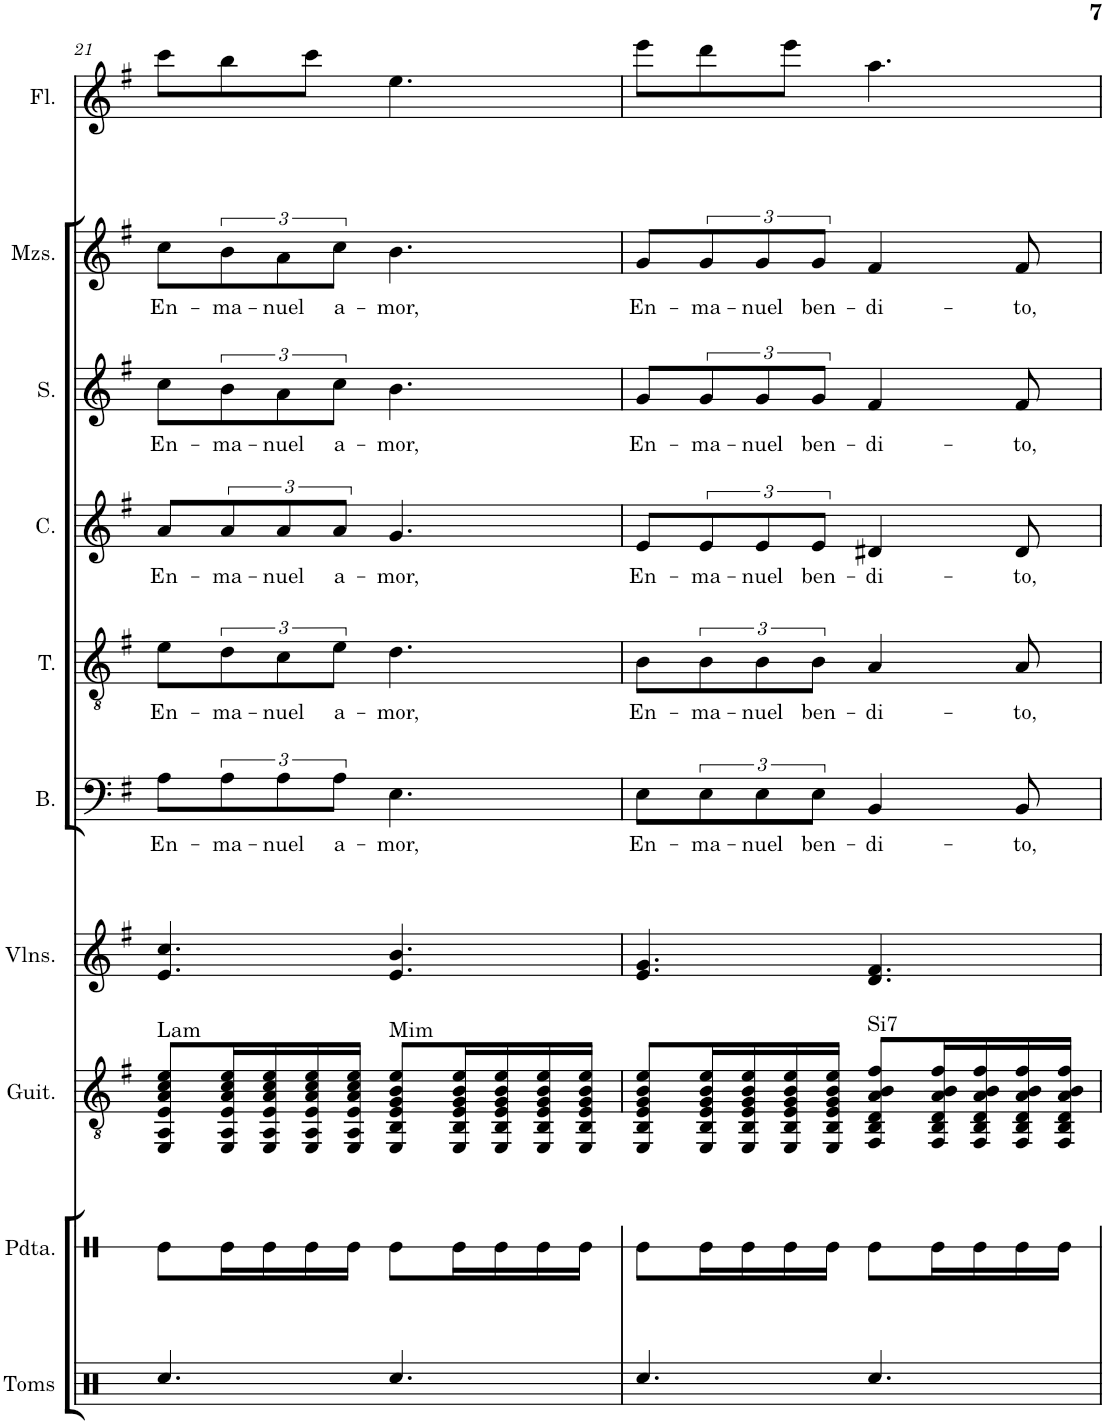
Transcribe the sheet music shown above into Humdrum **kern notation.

**kern	**kern	**kern	**harte	**kern	**kern	**text	**kern	**text	**kern	**text	**kern	**text	**kern	**text	**kern
*part10	*part9	*part8	*part8	*part7	*part6	*part6	*part5	*part5	*part4	*part4	*part3	*part3	*part2	*part2	*part1
*staff10	*staff9	*staff8	*	*staff7	*staff6	*staff6	*staff5	*staff5	*staff4	*staff4	*staff3	*staff3	*staff2	*staff2	*staff1
*I"Toms	*I"Pandereta	*I"Guitarra	*	*I"Violines	*I"Bajo	*	*I"Tenor	*	*I"Contralto	*	*I"Soprano	*	*I"Mezzo-soprano	*	*I"Flauta
*I'Toms	*I'Pdta.	*I'Guit.	*	*I'Vlns.	*I'B.	*	*I'T.	*	*I'C.	*	*I'S.	*	*I'Mzs.	*	*I'Fl.
!!LO:PB:g=z
*clefX	*clefX	*clefGv2	*	*clefG2	*clefF4	*	*clefGv2	*	*clefG2	*	*clefG2	*	*clefG2	*	*clefG2
*k[]	*k[]	*k[f#]	*	*k[f#]	*k[f#]	*	*k[f#]	*	*k[f#]	*	*k[f#]	*	*k[f#]	*	*k[f#]
*M6/8	*M6/8	*M6/8	*	*M6/8	*M6/8	*	*M6/8	*	*M6/8	*	*M6/8	*	*M6/8	*	*M6/8
=21	=21	=21	=21	=21	=21	=21	=21	=21	=21	=21	=21	=21	=21	=21	=21
!	!	!	!LO:H:kt=Lam	!	!	!LO:LY:b	!	!LO:LY:b	!	!LO:LY:b	!	!LO:LY:b	!	!LO:LY:b	!
4.Rcc/	8Re\L	8EE/ 8AA/ 8E/ 8A/ 8c/ 8e/L	N	4.e/ 4.cc/	8A\L	En-	8e\L	En-	8a/L	En-	8cc\L	En-	8cc\L	En-	8ccc\L
!	!	!	!	!	!	!LO:LY:b	!	!LO:LY:b	!	!LO:LY:b	!	!LO:LY:b	!	!LO:LY:b	!
.	16Re\L	16EE/ 16AA/ 16E/ 16A/ 16c/ 16e/L	.	.	12A\	-ma-	12d\	-ma-	12a/	-ma-	12b\	-ma-	12b\	-ma-	8bb\
.	16Re\	16EE/ 16AA/ 16E/ 16A/ 16c/ 16e/	.	.	.	.	.	.	.	.	.	.	.	.	.
!	!	!	!	!	!	!LO:LY:b	!	!LO:LY:b	!	!LO:LY:b	!	!LO:LY:b	!	!LO:LY:b	!
.	.	.	.	.	12A\	-nuel	12c\	-nuel	12a/	-nuel	12a\	-nuel	12a\	-nuel	.
.	16Re\	16EE/ 16AA/ 16E/ 16A/ 16c/ 16e/	.	.	.	.	.	.	.	.	.	.	.	.	8ccc\J
!	!	!	!	!	!	!LO:LY:b	!	!LO:LY:b	!	!LO:LY:b	!	!LO:LY:b	!	!LO:LY:b	!
.	.	.	.	.	12A\J	a-	12e\J	a-	12a/J	a-	12cc\J	a-	12cc\J	a-	.
.	16Re\JJ	16EE/ 16AA/ 16E/ 16A/ 16c/ 16e/JJ	.	.	.	.	.	.	.	.	.	.	.	.	.
!	!	!	!LO:H:kt=Mim	!	!	!LO:LY:b	!	!LO:LY:b	!	!LO:LY:b	!	!LO:LY:b	!	!LO:LY:b	!
4.Rcc/	8Re\L	8EE/ 8BB/ 8E/ 8G/ 8B/ 8e/L	N	4.e/ 4.b/	4.E\	-mor,	4.d\	-mor,	4.g/	-mor,	4.b\	-mor,	4.b\	-mor,	4.ee\
.	16Re\L	16EE/ 16BB/ 16E/ 16G/ 16B/ 16e/L	.	.	.	.	.	.	.	.	.	.	.	.	.
.	16Re\	16EE/ 16BB/ 16E/ 16G/ 16B/ 16e/	.	.	.	.	.	.	.	.	.	.	.	.	.
.	16Re\	16EE/ 16BB/ 16E/ 16G/ 16B/ 16e/	.	.	.	.	.	.	.	.	.	.	.	.	.
.	16Re\JJ	16EE/ 16BB/ 16E/ 16G/ 16B/ 16e/JJ	.	.	.	.	.	.	.	.	.	.	.	.	.
=22	=22	=22	=22	=22	=22	=22	=22	=22	=22	=22	=22	=22	=22	=22	=22
!	!	!	!	!	!	!LO:LY:b	!	!LO:LY:b	!	!LO:LY:b	!	!LO:LY:b	!	!LO:LY:b	!
4.Rcc/	8Re\L	8EE/ 8BB/ 8E/ 8G/ 8B/ 8e/L	.	4.e/ 4.g/	8E\L	En-	8B\L	En-	8e/L	En-	8g/L	En-	8g/L	En-	8eee\L
!	!	!	!	!	!	!LO:LY:b	!	!LO:LY:b	!	!LO:LY:b	!	!LO:LY:b	!	!LO:LY:b	!
.	16Re\L	16EE/ 16BB/ 16E/ 16G/ 16B/ 16e/L	.	.	12E\	-ma-	12B\	-ma-	12e/	-ma-	12g/	-ma-	12g/	-ma-	8ddd\
.	16Re\	16EE/ 16BB/ 16E/ 16G/ 16B/ 16e/	.	.	.	.	.	.	.	.	.	.	.	.	.
!	!	!	!	!	!	!LO:LY:b	!	!LO:LY:b	!	!LO:LY:b	!	!LO:LY:b	!	!LO:LY:b	!
.	.	.	.	.	12E\	-nuel	12B\	-nuel	12e/	-nuel	12g/	-nuel	12g/	-nuel	.
.	16Re\	16EE/ 16BB/ 16E/ 16G/ 16B/ 16e/	.	.	.	.	.	.	.	.	.	.	.	.	8eee\J
!	!	!	!	!	!	!LO:LY:b	!	!LO:LY:b	!	!LO:LY:b	!	!LO:LY:b	!	!LO:LY:b	!
.	.	.	.	.	12E\J	ben-	12B\J	ben-	12e/J	ben-	12g/J	ben-	12g/J	ben-	.
.	16Re\JJ	16EE/ 16BB/ 16E/ 16G/ 16B/ 16e/JJ	.	.	.	.	.	.	.	.	.	.	.	.	.
!	!	!	!LO:H:kt=Si7	!	!	!LO:LY:b	!	!LO:LY:b	!	!LO:LY:b	!	!LO:LY:b	!	!LO:LY:b	!
4.Rcc/	8Re\L	8FF#/ 8BB/ 8D/ 8A/ 8B/ 8f#/L	N	4.d/ 4.f#/	4BB/	-di-	4A/	-di-	4d#X/	-di-	4f#/	-di-	4f#/	-di-	4.aa\
.	16Re\L	16FF#/ 16BB/ 16D/ 16A/ 16B/ 16f#/L	.	.	.	.	.	.	.	.	.	.	.	.	.
.	16Re\	16FF#/ 16BB/ 16D/ 16A/ 16B/ 16f#/	.	.	.	.	.	.	.	.	.	.	.	.	.
!	!	!	!	!	!	!LO:LY:b	!	!LO:LY:b	!	!LO:LY:b	!	!LO:LY:b	!	!LO:LY:b	!
.	16Re\	16FF#/ 16BB/ 16D/ 16A/ 16B/ 16f#/	.	.	8BB/	-to,	8A/	-to,	8d#/	-to,	8f#/	-to,	8f#/	-to,	.
.	16Re\JJ	16FF#/ 16BB/ 16D/ 16A/ 16B/ 16f#/JJ	.	.	.	.	.	.	.	.	.	.	.	.	.
=	=	=	=	=	=	=	=	=	=	=	=	=	=	=	=
*-	*-	*-	*-	*-	*-	*-	*-	*-	*-	*-	*-	*-	*-	*-	*-
